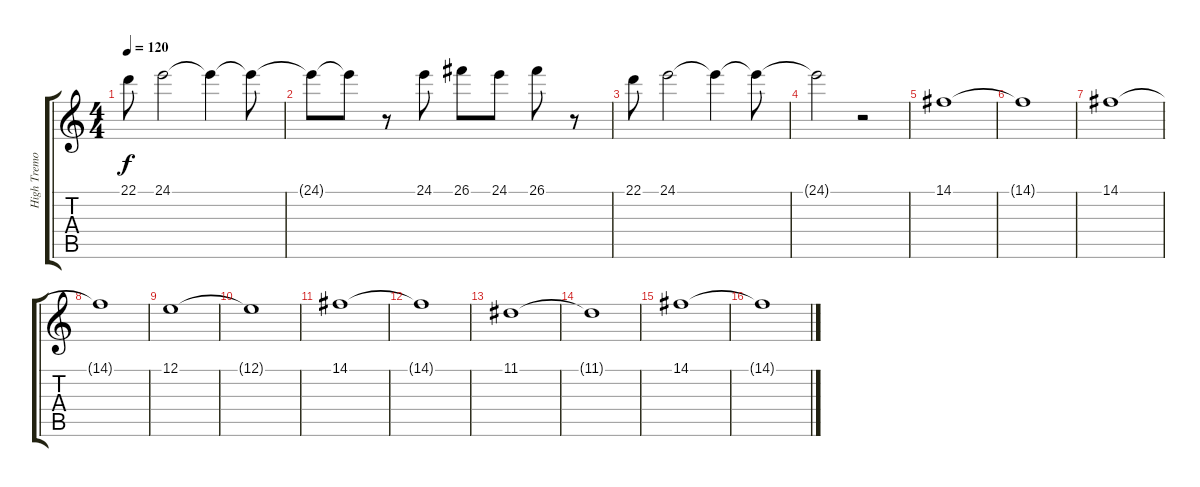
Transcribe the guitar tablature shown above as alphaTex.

\track ("High Tremolo Strings" "High Tremo") {instrument tremolostrings}
\staff {score tabs}
\tuning (E4 B3 G3 D3 A2 E2) {hide}
\ts (4 4)
\tempo 120
\clef g2
\ks c
22.1.8{dy f} 24.1.2 24.1{t}.4 24.1{t}.8 |
24.1{t}.8 24.1{t}.8 r.8 24.1.8 26.1.8 24.1.8 26.1.8 r.8 |
22.1.8 24.1.2 24.1{t}.4 24.1{t}.8 |
24.1{t}.2 r.2 |
14.1.1 |
14.1{t}.1 |
14.1.1 |
14.1{t}.1 |
12.1.1 |
12.1{t}.1 |
14.1.1 |
14.1{t}.1 |
11.1.1 |
11.1{t}.1 |
14.1.1 |
14.1{t}.1
